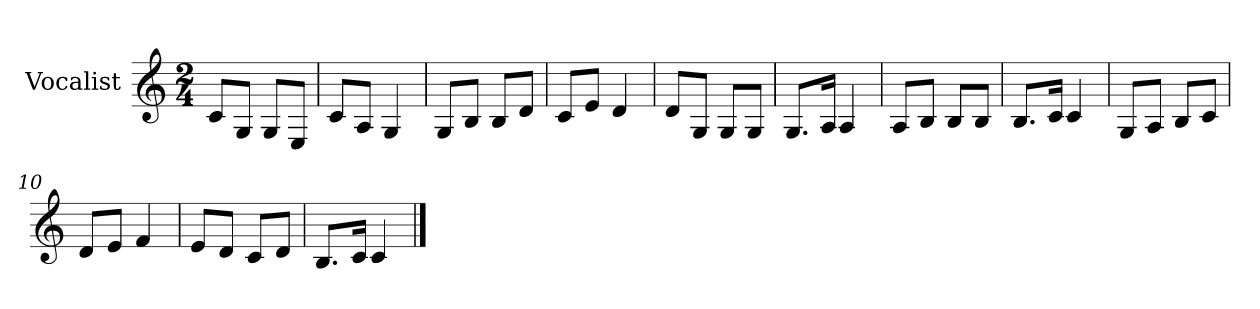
**kern
*part1
*staff1
*I"Vocalist
*k[]
*C:
*M2/4
=1
8cL
8GJ
8GL
8EJ
=2
8cL
8AJ
4G
=3
8GL
8BJ
8BL
8dJ
=4
8cL
8eJ
4d
=5
8dL
8GJ
8GL
8GJ
=6
8.GL
16AJk
4A
=7
8AL
8BJ
8BL
8BJ
=8
8.BL
16cJk
4c
=9
8GL
8AJ
8BL
8cJ
=10
8dL
8eJ
4f
=11
8eL
8dJ
8cL
8dJ
=12
8.BL
16cJk
4c
==
*-
